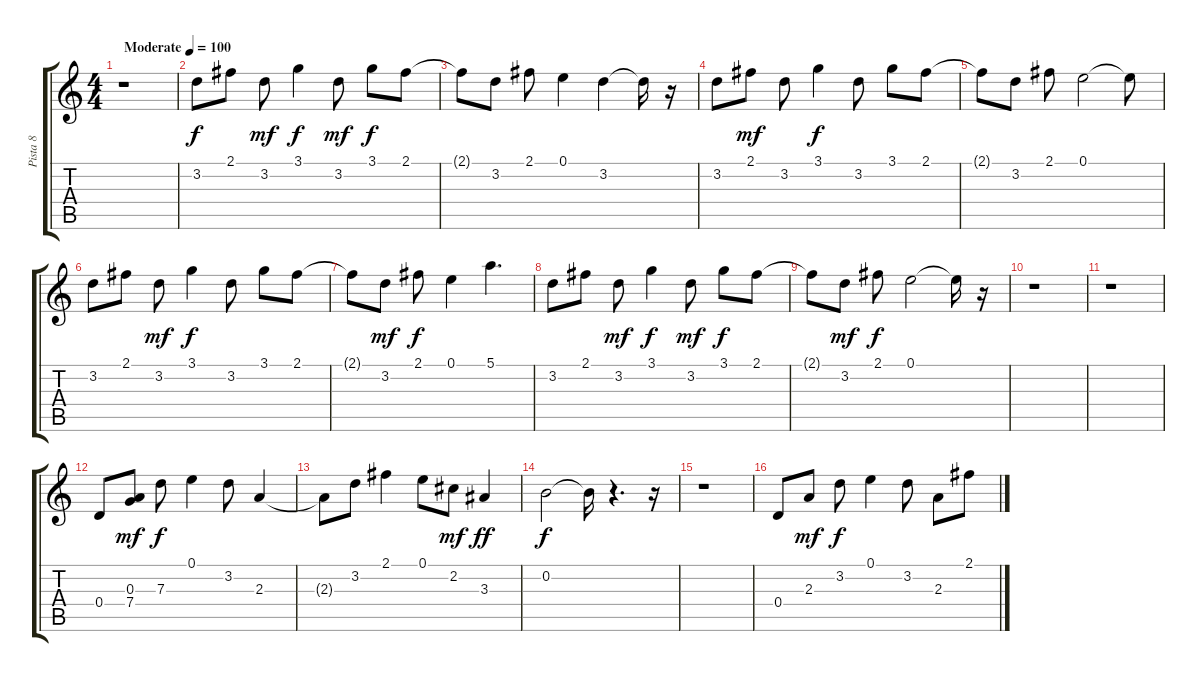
\track ("Pista 8" "Pista 8") {instrument electricguitarclean}
\staff {score tabs}
\tuning (E4 B3 G3 D3 A2 E2) {hide}
\ts (4 4)
\tempo (100 "Moderate")
\clef g2
\ks c
r.1{dy f instrument electricguitarclean} |
3.2.8 2.1.8 3.2.8{dy mf} 3.1.4{dy f} 3.2.8{dy mf} 3.1.8{dy f} 2.1.8 |
2.1{t}.8 3.2.8 2.1.8 0.1.4 3.2.4 3.2{t}.16 r.16 |
3.2.8 2.1.8{dy mf} 3.2.8 3.1.4{dy f} 3.2.8 3.1.8 2.1.8 |
2.1{t}.8 3.2.8 2.1.8 0.1.2 0.1{t}.8 |
3.2.8 2.1.8 3.2.8{dy mf} 3.1.4{dy f} 3.2.8 3.1.8 2.1.8 |
2.1{t}.8 3.2.8{dy mf} 2.1.8{dy f} 0.1.4 5.1.4{d} |
3.2.8 2.1.8 3.2.8{dy mf} 3.1.4{dy f} 3.2.8{dy mf} 3.1.8{dy f} 2.1.8 |
2.1{t}.8 3.2.8{dy mf} 2.1.8{dy f} 0.1.2 0.1{t}.16 r.16 |
r.1 |
r.1 |
0.4.8 (0.3 7.4).8{dy mf} 7.3.8{dy f} 0.1.4 3.2.8 2.3.4 |
2.3{t}.8 3.2.8 2.1.4 0.1.8 2.2.8{dy mf} 3.3.4{dy ff} |
0.2.2{dy f} 0.2{t}.16 r.4{d} r.16 |
r.1 |
0.4.8 2.3.8{dy mf} 3.2.8{dy f} 0.1.4 3.2.8 2.3.8 2.1.8
